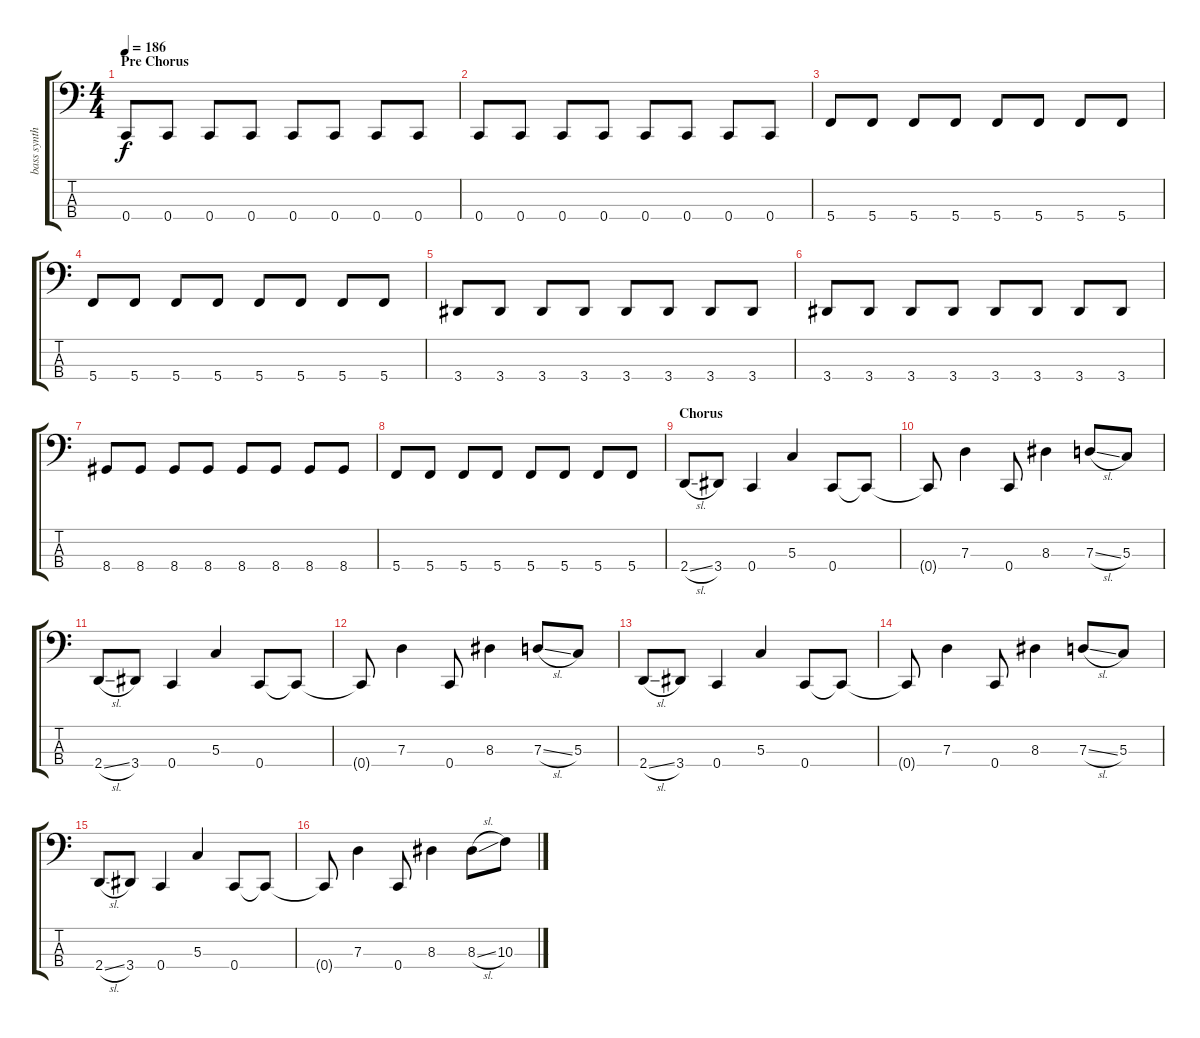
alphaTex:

\track ("bass synth" "bass synth") {instrument fretlessbass}
\staff {score tabs}
\tuning (F2 C2 G1 C1) {hide}
\ts (4 4)
\section ("" "Pre Chorus")
\tempo 186
\clef f4
\ks c
0.4.8{dy f instrument lead8bassandlead} 0.4.8 0.4.8 0.4.8 0.4.8 0.4.8 0.4.8 0.4.8 |
0.4.8 0.4.8 0.4.8 0.4.8 0.4.8 0.4.8 0.4.8 0.4.8 |
5.4.8 5.4.8 5.4.8 5.4.8 5.4.8 5.4.8 5.4.8 5.4.8 |
5.4.8 5.4.8 5.4.8 5.4.8 5.4.8 5.4.8 5.4.8 5.4.8 |
3.4.8 3.4.8 3.4.8 3.4.8 3.4.8 3.4.8 3.4.8 3.4.8 |
3.4.8 3.4.8 3.4.8 3.4.8 3.4.8 3.4.8 3.4.8 3.4.8 |
8.4.8 8.4.8 8.4.8 8.4.8 8.4.8 8.4.8 8.4.8 8.4.8 |
5.4.8 5.4.8 5.4.8 5.4.8 5.4.8 5.4.8 5.4.8 5.4.8 |
\section ("" "Chorus")
2.4{sl}.8{instrument fretlessbass} 3.4.8 0.4.4 5.3.4 0.4.8 0.4{t}.8 |
0.4{t}.8 7.3.4 0.4.8 8.3.4 7.3{sl}.8 5.3.8 |
2.4{sl}.8 3.4.8 0.4.4 5.3.4 0.4.8 0.4{t}.8 |
0.4{t}.8 7.3.4 0.4.8 8.3.4 7.3{sl}.8 5.3.8 |
2.4{sl}.8 3.4.8 0.4.4 5.3.4 0.4.8 0.4{t}.8 |
0.4{t}.8 7.3.4 0.4.8 8.3.4 7.3{sl}.8 5.3.8 |
2.4{sl}.8 3.4.8 0.4.4 5.3.4 0.4.8 0.4{t}.8 |
0.4{t}.8 7.3.4 0.4.8 8.3.4 8.3{sl}.8 10.3.8
